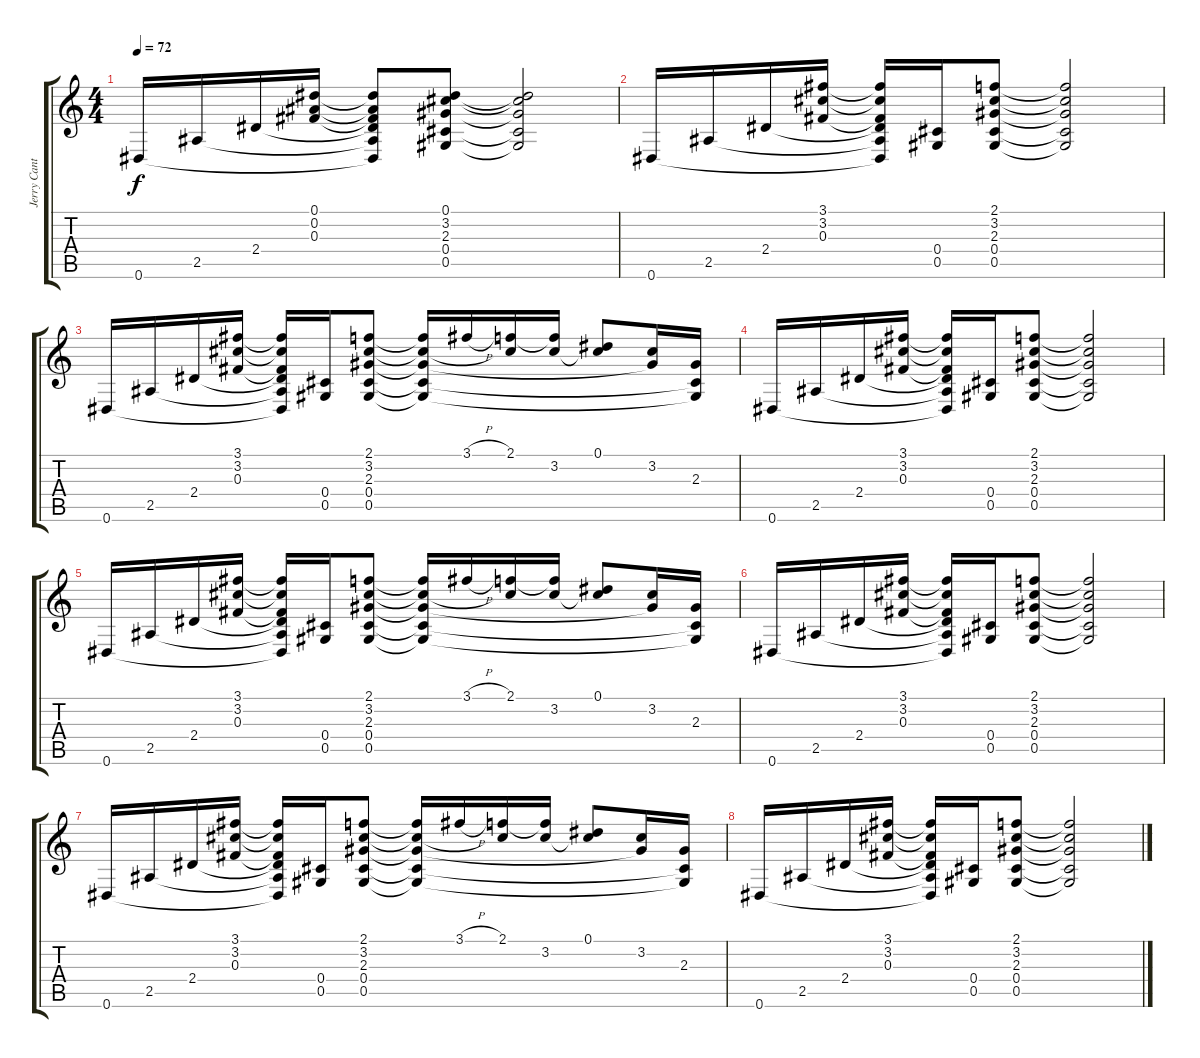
\track ("Jerry Cantrell - Guitar 3 - Acoustic" "Jerry Cant") {instrument acousticguitarnylon}
\staff {score tabs}
\tuning (Eb4 Bb3 Gb3 Db3 Ab2 Eb2) {hide}
\ts (4 4)
\tempo 72
\clef g2
\ks c
0.6.16{dy f} 2.5.16 2.4.16 (0.1 0.2 0.3).16 (0.1{t} 0.2{t} 0.3{t} 2.4{t} 2.5{t} 0.6{t}).8 (0.1 3.2 2.3 0.4 0.5).8 (0.1{t} 3.2{t} 2.3{t} 0.4{t} 0.5{t}).2 |
0.6.16 2.5.16 2.4.16 (3.1 3.2 0.3).16 (3.1{t} 3.2{t} 0.3{t} 2.4{t} 2.5{t} 0.6{t}).16 (0.4 0.5).16 (2.1 3.2 2.3 0.4 0.5).8 (2.1{t} 3.2{t} 2.3{t} 0.4{t} 0.5{t}).2 |
0.6.16 2.5.16 2.4.16 (3.1 3.2 0.3).16 (3.1{t} 3.2{t} 0.3{t} 2.4{t} 2.5{t} 0.6{t}).16 (0.4 0.5).16 (2.1 3.2 2.3 0.4 0.5).8 (2.1{t} 3.2{t} 2.3{t} 0.4{t} 0.5{t}).16 3.1{h}.16 (2.1 3.2{t}).16 (2.1{t} 3.2).16 (0.1 3.2{t}).8 (3.2 2.3{t}).16 (2.3 0.4{t} 0.5{t}).16 |
0.6.16 2.5.16 2.4.16 (3.1 3.2 0.3).16 (3.1{t} 3.2{t} 0.3{t} 2.4{t} 2.5{t} 0.6{t}).16 (0.4 0.5).16 (2.1 3.2 2.3 0.4 0.5).8 (2.1{t} 3.2{t} 2.3{t} 0.4{t} 0.5{t}).2 |
0.6.16 2.5.16 2.4.16 (3.1 3.2 0.3).16 (3.1{t} 3.2{t} 0.3{t} 2.4{t} 2.5{t} 0.6{t}).16 (0.4 0.5).16 (2.1 3.2 2.3 0.4 0.5).8 (2.1{t} 3.2{t} 2.3{t} 0.4{t} 0.5{t}).16 3.1{h}.16 (2.1 3.2{t}).16 (2.1{t} 3.2).16 (0.1 3.2{t}).8 (3.2 2.3{t}).16 (2.3 0.4{t} 0.5{t}).16 |
0.6.16 2.5.16 2.4.16 (3.1 3.2 0.3).16 (3.1{t} 3.2{t} 0.3{t} 2.4{t} 2.5{t} 0.6{t}).16 (0.4 0.5).16 (2.1 3.2 2.3 0.4 0.5).8 (2.1{t} 3.2{t} 2.3{t} 0.4{t} 0.5{t}).2 |
0.6.16 2.5.16 2.4.16 (3.1 3.2 0.3).16 (3.1{t} 3.2{t} 0.3{t} 2.4{t} 2.5{t} 0.6{t}).16 (0.4 0.5).16 (2.1 3.2 2.3 0.4 0.5).8 (2.1{t} 3.2{t} 2.3{t} 0.4{t} 0.5{t}).16 3.1{h}.16 (2.1 3.2{t}).16 (2.1{t} 3.2).16 (0.1 3.2{t}).8 (3.2 2.3{t}).16 (2.3 0.4{t} 0.5{t}).16 |
0.6.16 2.5.16 2.4.16 (3.1 3.2 0.3).16 (3.1{t} 3.2{t} 0.3{t} 2.4{t} 2.5{t} 0.6{t}).16 (0.4 0.5).16 (2.1 3.2 2.3 0.4 0.5).8 (2.1{t} 3.2{t} 2.3{t} 0.4{t} 0.5{t}).2
